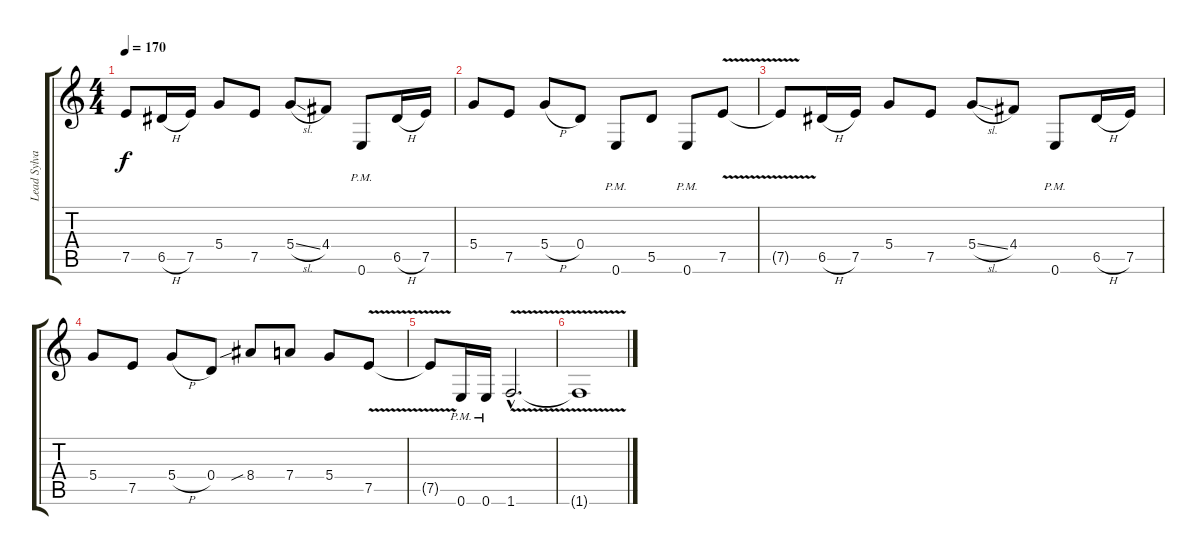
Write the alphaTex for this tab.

\track ("Lead Sylvain" "Lead Sylva") {instrument overdrivenguitar}
\staff {score tabs}
\tuning (E4 B3 G3 D3 A2 E2) {hide}
\ts (4 4)
\tempo 170
\clef g2
\ks c
7.5{t}.8{dy f} 6.5{h}.16 7.5.16 5.4.8 7.5.8 5.4{sl}.8 4.4.8 0.6{pm}.8 6.5{h}.16 7.5.16 |
5.4.8 7.5.8 5.4{h}.8 0.4.8 0.6{pm}.8 5.5.8 0.6{pm}.8 7.5{v}.8 |
7.5{t}.8 6.5{h}.16 7.5.16 5.4.8 7.5.8 5.4{sl}.8 4.4.8 0.6{pm}.8 6.5{h}.16 7.5.16 |
5.4.8 7.5.8 5.4{h}.8 0.4.8 8.4{sib}.8 7.4.8 5.4.8 7.5{v}.8 |
7.5{t}.8 0.6{pm}.16 0.6{pm}.16 1.6{v hac}.2{d} |
1.6{t}.1
